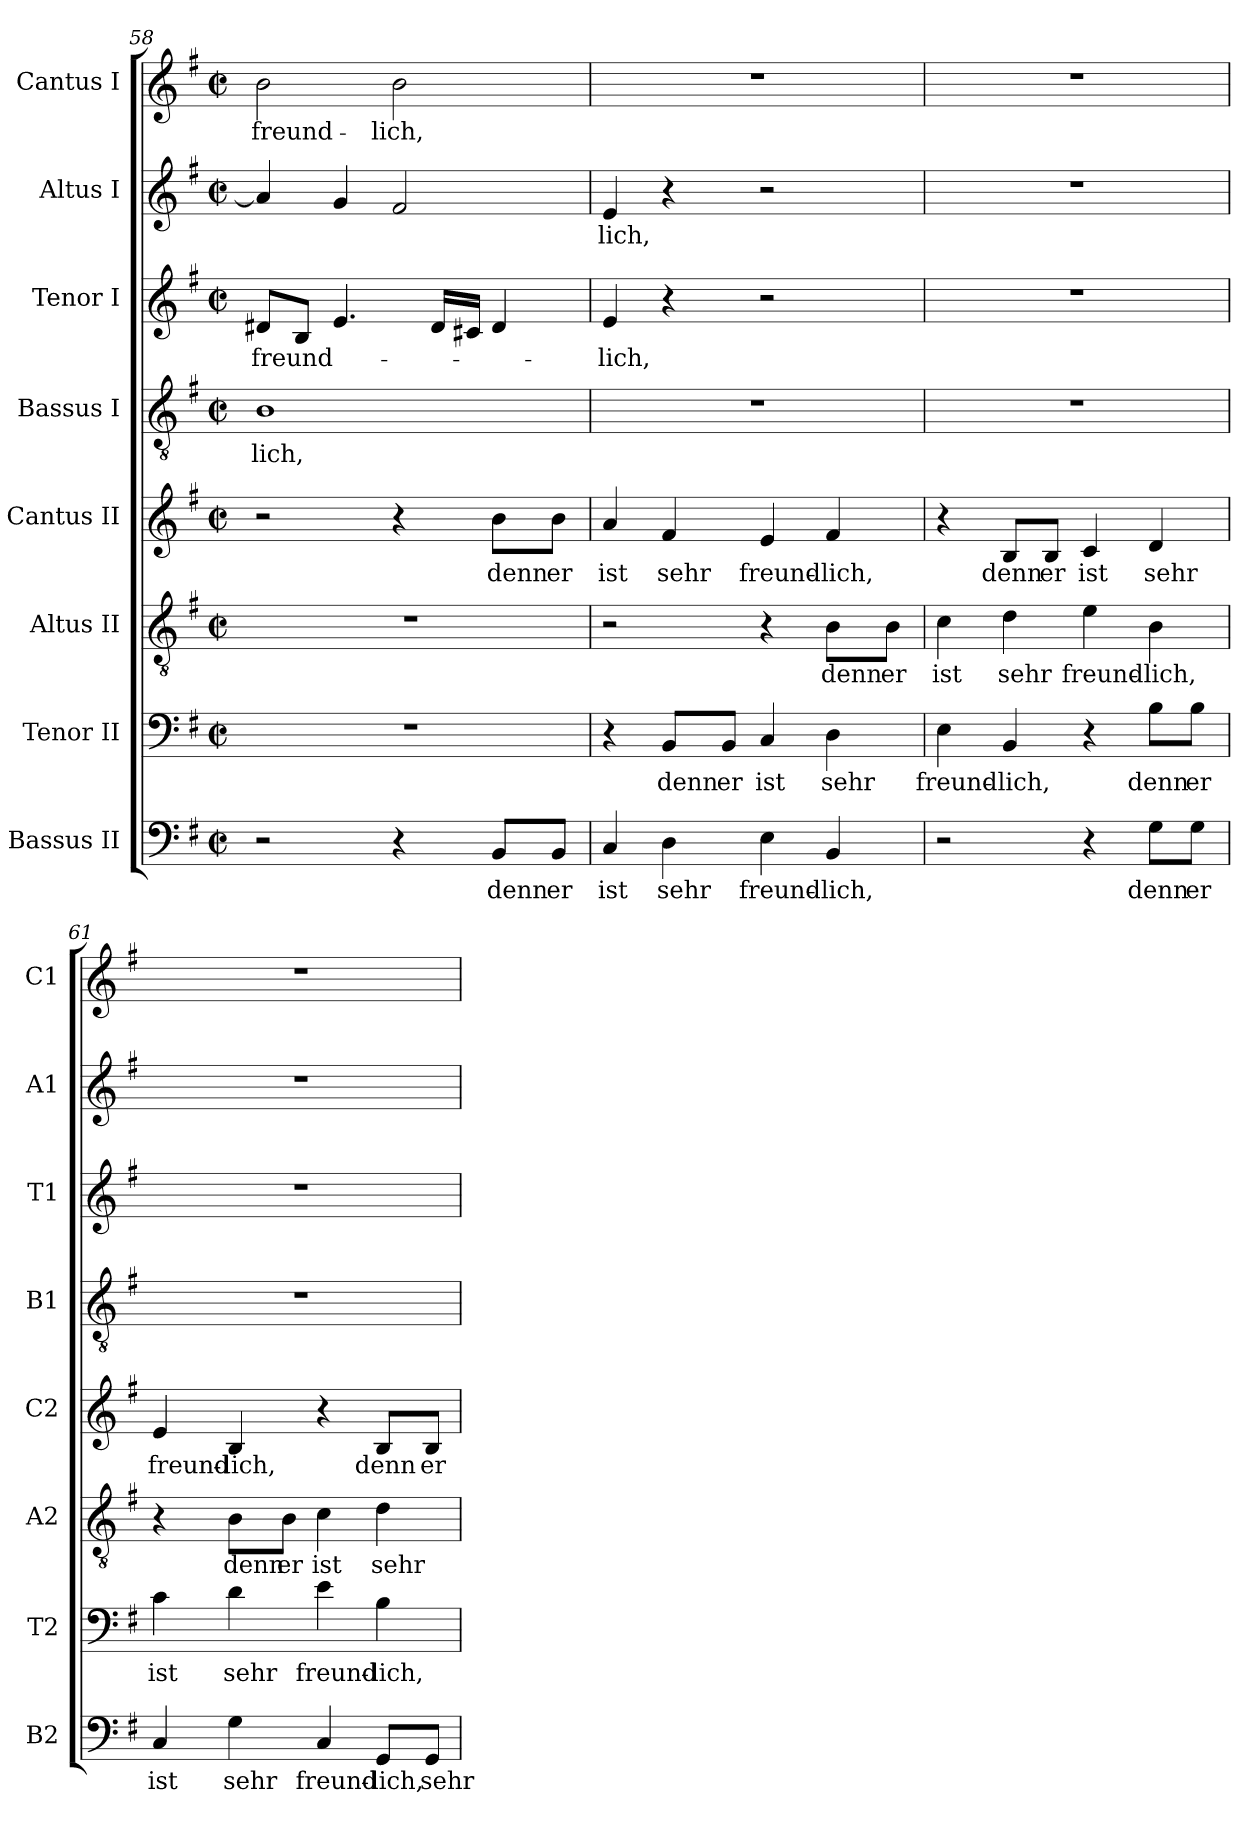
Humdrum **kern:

**kern	**text	**kern	**text	**kern	**text	**kern	**text	**kern	**text	**kern	**text	**kern	**text	**kern	**text
*part8	*part8	*part7	*part7	*part6	*part6	*part5	*part5	*part4	*part4	*part3	*part3	*part2	*part2	*part1	*part1
*staff8	*staff8	*staff7	*staff7	*staff6	*staff6	*staff5	*staff5	*staff4	*staff4	*staff3	*staff3	*staff2	*staff2	*staff1	*staff1
*I"Bassus II	*	*I"Tenor II	*	*I"Altus II	*	*I"Cantus II	*	*I"Bassus I	*	*I"Tenor I	*	*I"Altus I	*	*I"Cantus I	*
*I'B2	*	*I'T2	*	*I'A2	*	*I'C2	*	*I'B1	*	*I'T1	*	*I'A1	*	*I'C1	*
*clefF4	*	*clefF4	*	*clefGv2	*	*clefG2	*	*clefGv2	*	*clefG2	*	*clefG2	*	*clefG2	*
*k[f#]	*	*k[f#]	*	*k[f#]	*	*k[f#]	*	*k[f#]	*	*k[f#]	*	*k[f#]	*	*k[f#]	*
*G:	*	*G:	*	*G:	*	*G:	*	*G:	*	*G:	*	*G:	*	*G:	*
*M2/2	*	*M2/2	*	*M2/2	*	*M2/2	*	*M2/2	*	*M2/2	*	*M2/2	*	*M2/2	*
*met(c|)	*	*met(c|)	*	*met(c|)	*	*met(c|)	*	*met(c|)	*	*met(c|)	*	*met(c|)	*	*met(c|)	*
=58	=58	=58	=58	=58	=58	=58	=58	=58	=58	=58	=58	=58	=58	=58	=58
!	!	!	!	!	!	!	!	!	!LO:LY:b	!	!	!	!	!	!
!	!	!	!	!	!	!	!	!	!	!	!LO:LY:b	!	!	!	!
!	!	!	!	!	!	!	!	!	!	!	!	!	!	!	!LO:LY:b
2r	.	1r	.	1r	.	2r	.	1B	-lich,	8d#X/L	freund-	4a/]	.	2b\	freund-
.	.	.	.	.	.	.	.	.	.	8B/J	.	.	.	.	.
.	.	.	.	.	.	.	.	.	.	4.e/	.	4g/	.	.	.
!	!	!	!	!	!	!	!	!	!	!	!	!	!	!	!LO:LY:b
4r	.	.	.	.	.	4r	.	.	.	.	.	2f#/	.	2b\	-lich,
.	.	.	.	.	.	.	.	.	.	16d#/LL	.	.	.	.	.
.	.	.	.	.	.	.	.	.	.	16c#X/JJ	.	.	.	.	.
!	!LO:LY:b	!	!	!	!	!	!	!	!	!	!	!	!	!	!
!	!	!	!	!	!	!	!LO:LY:b	!	!	!	!	!	!	!	!
8BB/L	denn	.	.	.	.	8b\L	denn	.	.	4d#/	.	.	.	.	.
!	!LO:LY:b	!	!	!	!	!	!	!	!	!	!	!	!	!	!
!	!	!	!	!	!	!	!LO:LY:b	!	!	!	!	!	!	!	!
8BB/J	er	.	.	.	.	8b\J	er	.	.	.	.	.	.	.	.
=59	=59	=59	=59	=59	=59	=59	=59	=59	=59	=59	=59	=59	=59	=59	=59
!	!LO:LY:b	!	!	!	!	!	!	!	!	!	!	!	!	!	!
!	!	!	!	!	!	!	!LO:LY:b	!	!	!	!	!	!	!	!
!	!	!	!	!	!	!	!	!	!	!	!LO:LY:b	!	!	!	!
!	!	!	!	!	!	!	!	!	!	!	!	!	!LO:LY:b	!	!
4C/	ist	4r	.	2r	.	4a/	ist	1r	.	4e/	-lich,	4e/	-lich,	1r	.
!	!LO:LY:b	!	!	!	!	!	!	!	!	!	!	!	!	!	!
!	!	!	!LO:LY:b	!	!	!	!	!	!	!	!	!	!	!	!
!	!	!	!	!	!	!	!LO:LY:b	!	!	!	!	!	!	!	!
4D\	sehr	8BB/L	denn	.	.	4f#/	sehr	.	.	4r	.	4r	.	.	.
!	!	!	!LO:LY:b	!	!	!	!	!	!	!	!	!	!	!	!
.	.	8BB/J	er	.	.	.	.	.	.	.	.	.	.	.	.
!	!LO:LY:b	!	!	!	!	!	!	!	!	!	!	!	!	!	!
!	!	!	!LO:LY:b	!	!	!	!	!	!	!	!	!	!	!	!
!	!	!	!	!	!	!	!LO:LY:b	!	!	!	!	!	!	!	!
4E\	freund-	4C/	ist	4r	.	4e/	freund-	.	.	2r	.	2r	.	.	.
!	!LO:LY:b	!	!	!	!	!	!	!	!	!	!	!	!	!	!
!	!	!	!LO:LY:b	!	!	!	!	!	!	!	!	!	!	!	!
!	!	!	!	!	!LO:LY:b	!	!	!	!	!	!	!	!	!	!
!	!	!	!	!	!	!	!LO:LY:b	!	!	!	!	!	!	!	!
4BB/	-lich,	4D\	sehr	8B\L	denn	4f#/	-lich,	.	.	.	.	.	.	.	.
!	!	!	!	!	!LO:LY:b	!	!	!	!	!	!	!	!	!	!
.	.	.	.	8B\J	er	.	.	.	.	.	.	.	.	.	.
!!LO:LB:g=z
=60	=60	=60	=60	=60	=60	=60	=60	=60	=60	=60	=60	=60	=60	=60	=60
!	!	!	!LO:LY:b	!	!	!	!	!	!	!	!	!	!	!	!
!	!	!	!	!	!LO:LY:b	!	!	!	!	!	!	!	!	!	!
2r	.	4E\	freund-	4c\	ist	4r	.	1r	.	1r	.	1r	.	1r	.
!	!	!	!LO:LY:b	!	!	!	!	!	!	!	!	!	!	!	!
!	!	!	!	!	!LO:LY:b	!	!	!	!	!	!	!	!	!	!
!	!	!	!	!	!	!	!LO:LY:b	!	!	!	!	!	!	!	!
.	.	4BB/	-lich,	4d\	sehr	8B/L	denn	.	.	.	.	.	.	.	.
!	!	!	!	!	!	!	!LO:LY:b	!	!	!	!	!	!	!	!
.	.	.	.	.	.	8B/J	er	.	.	.	.	.	.	.	.
!	!	!	!	!	!LO:LY:b	!	!	!	!	!	!	!	!	!	!
!	!	!	!	!	!	!	!LO:LY:b	!	!	!	!	!	!	!	!
4r	.	4r	.	4e\	freund-	4c/	ist	.	.	.	.	.	.	.	.
!	!LO:LY:b	!	!	!	!	!	!	!	!	!	!	!	!	!	!
!	!	!	!LO:LY:b	!	!	!	!	!	!	!	!	!	!	!	!
!	!	!	!	!	!LO:LY:b	!	!	!	!	!	!	!	!	!	!
!	!	!	!	!	!	!	!LO:LY:b	!	!	!	!	!	!	!	!
8G\L	denn	8B\L	denn	4B\	-lich,	4d/	sehr	.	.	.	.	.	.	.	.
!	!LO:LY:b	!	!	!	!	!	!	!	!	!	!	!	!	!	!
!	!	!	!LO:LY:b	!	!	!	!	!	!	!	!	!	!	!	!
8G\J	er	8B\J	er	.	.	.	.	.	.	.	.	.	.	.	.
=61	=61	=61	=61	=61	=61	=61	=61	=61	=61	=61	=61	=61	=61	=61	=61
!	!LO:LY:b	!	!	!	!	!	!	!	!	!	!	!	!	!	!
!	!	!	!LO:LY:b	!	!	!	!	!	!	!	!	!	!	!	!
!	!	!	!	!	!	!	!LO:LY:b	!	!	!	!	!	!	!	!
4C/	ist	4c\	ist	4r	.	4e/	freund-	1r	.	1r	.	1r	.	1r	.
!	!LO:LY:b	!	!	!	!	!	!	!	!	!	!	!	!	!	!
!	!	!	!LO:LY:b	!	!	!	!	!	!	!	!	!	!	!	!
!	!	!	!	!	!LO:LY:b	!	!	!	!	!	!	!	!	!	!
!	!	!	!	!	!	!	!LO:LY:b	!	!	!	!	!	!	!	!
4G\	sehr	4d\	sehr	8B\L	denn	4B/	-lich,	.	.	.	.	.	.	.	.
!	!	!	!	!	!LO:LY:b	!	!	!	!	!	!	!	!	!	!
.	.	.	.	8B\J	er	.	.	.	.	.	.	.	.	.	.
!	!LO:LY:b	!	!	!	!	!	!	!	!	!	!	!	!	!	!
!	!	!	!LO:LY:b	!	!	!	!	!	!	!	!	!	!	!	!
!	!	!	!	!	!LO:LY:b	!	!	!	!	!	!	!	!	!	!
4C/	freund-	4e\	freund-	4c\	ist	4r	.	.	.	.	.	.	.	.	.
!	!LO:LY:b	!	!	!	!	!	!	!	!	!	!	!	!	!	!
!	!	!	!LO:LY:b	!	!	!	!	!	!	!	!	!	!	!	!
!	!	!	!	!	!LO:LY:b	!	!	!	!	!	!	!	!	!	!
!	!	!	!	!	!	!	!LO:LY:b	!	!	!	!	!	!	!	!
8GG/L	-lich,	4B\	-lich,	4d\	sehr	8B/L	denn	.	.	.	.	.	.	.	.
!	!LO:LY:b	!	!	!	!	!	!	!	!	!	!	!	!	!	!
!	!	!	!	!	!	!	!LO:LY:b	!	!	!	!	!	!	!	!
8GG/J	sehr	.	.	.	.	8B/J	er	.	.	.	.	.	.	.	.
=	=	=	=	=	=	=	=	=	=	=	=	=	=	=	=
*-	*-	*-	*-	*-	*-	*-	*-	*-	*-	*-	*-	*-	*-	*-	*-
